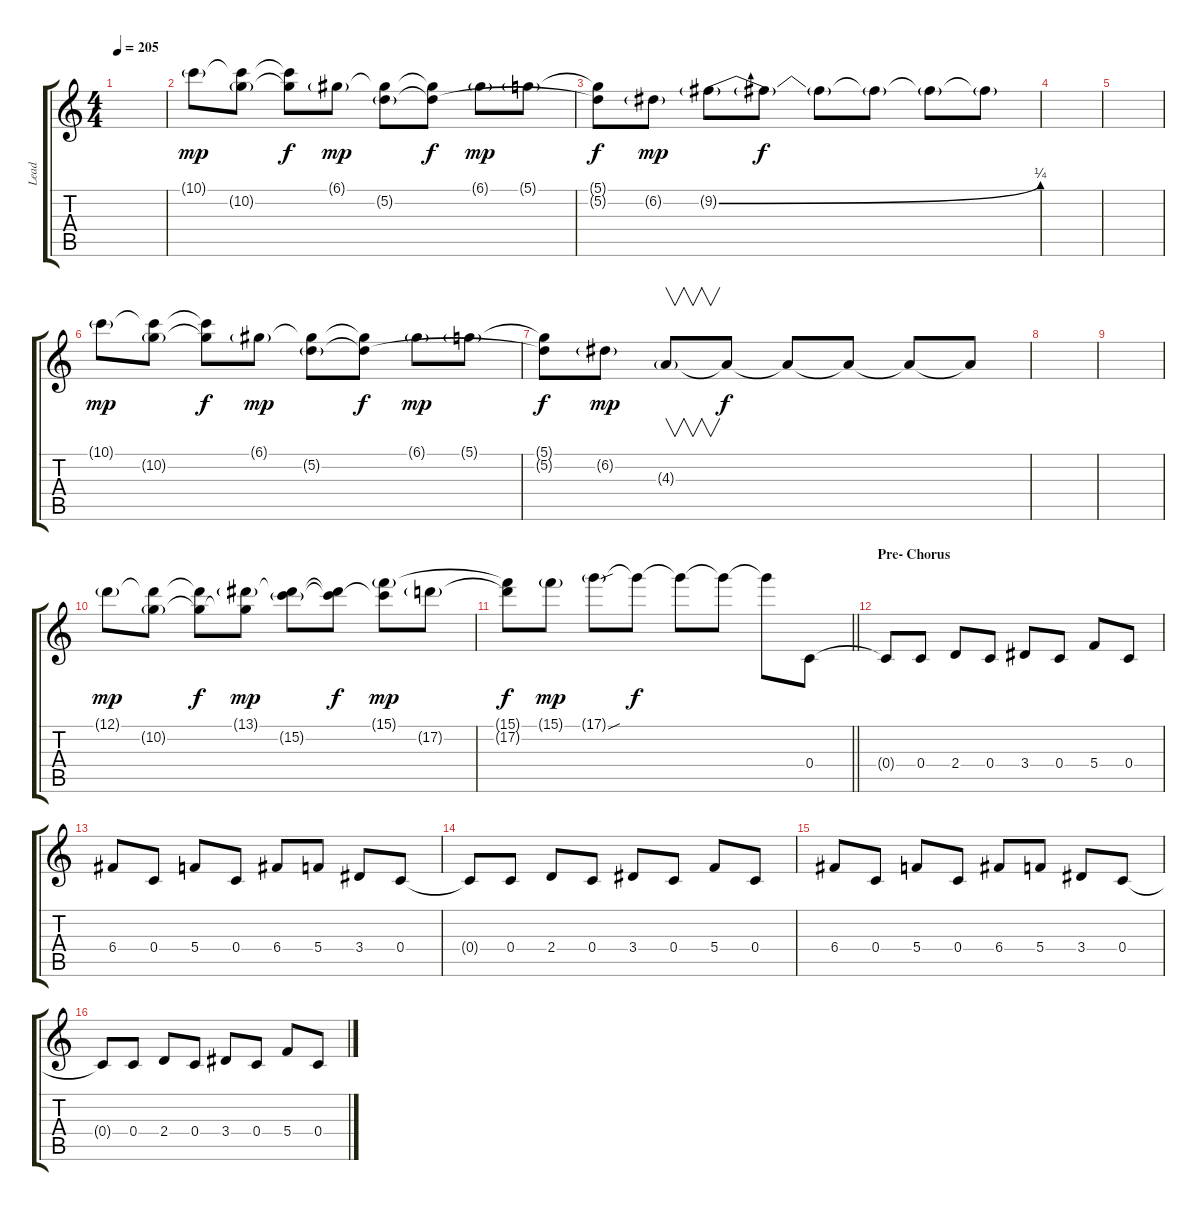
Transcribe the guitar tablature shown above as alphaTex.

\track ("Lead" "Lead") {instrument distortionguitar}
\staff {score tabs}
\tuning (D4 A3 F3 C3 G2 C2) {hide}
\ts (4 4)
\tempo 205
\clef g2
\ks c
|
10.1{g}.8{dy mp} (10.1{t} 10.2{g}).8 (10.1{t} 10.2{t}).8{dy f} 6.1{g}.8{dy mp} (6.1{t} 5.2{g}).8 (6.1{t} 5.2{t}).8{dy f} 6.1{g}.8{dy mp} 5.1{g}.8 |
(5.1{t} 5.2{t}).8{dy f} 6.2{g}.8{dy mp} 9.2{be (bend 0 0 60 1) g}.8 9.2{t}.8{dy f} 9.2{t}.8 9.2{t}.8 9.2{t}.8 9.2{t}.8 |
|
|
10.1{g}.8{dy mp} (10.1{t} 10.2{g}).8 (10.1{t} 10.2{t}).8{dy f} 6.1{g}.8{dy mp} (6.1{t} 5.2{g}).8 (6.1{t} 5.2{t}).8{dy f} 6.1{g}.8{dy mp} 5.1{g}.8 |
(5.1{t} 5.2{t}).8{dy f} 6.2{g}.8{dy mp} 4.3{g}.8{v} 4.3{t}.8{dy f} 4.3{t}.8 4.3{t}.8 4.3{t}.8 4.3{t}.8 |
|
|
12.1{g}.8{dy mp} (12.1{t} 10.2{g}).8 (12.1{t} 10.2{t}).8{dy f} (13.1{g} 10.2{t}).8{dy mp} (13.1{t} 15.2{g}).8 (13.1{t} 15.2{t}).8{dy f} (15.1{g} 15.2{t}).8{dy mp} 17.2{g}.8 |
\barLineRight lightlight
(15.1{t} 17.2{t}).8{dy f} 15.1{g}.8{dy mp} 17.1{sou g}.8 17.1{t}.8{dy f} 17.1{t}.8 17.1{t}.8 17.1{t}.8 0.4.8 |
\section ("" "Pre- Chorus")
0.4{t}.8 0.4.8 2.4.8 0.4.8 3.4.8 0.4.8 5.4.8 0.4.8 |
6.4.8 0.4.8 5.4.8 0.4.8 6.4.8 5.4.8 3.4.8 0.4.8 |
0.4{t}.8 0.4.8 2.4.8 0.4.8 3.4.8 0.4.8 5.4.8 0.4.8 |
6.4.8 0.4.8 5.4.8 0.4.8 6.4.8 5.4.8 3.4.8 0.4.8 |
0.4{t}.8 0.4.8 2.4.8 0.4.8 3.4.8 0.4.8 5.4.8 0.4.8
